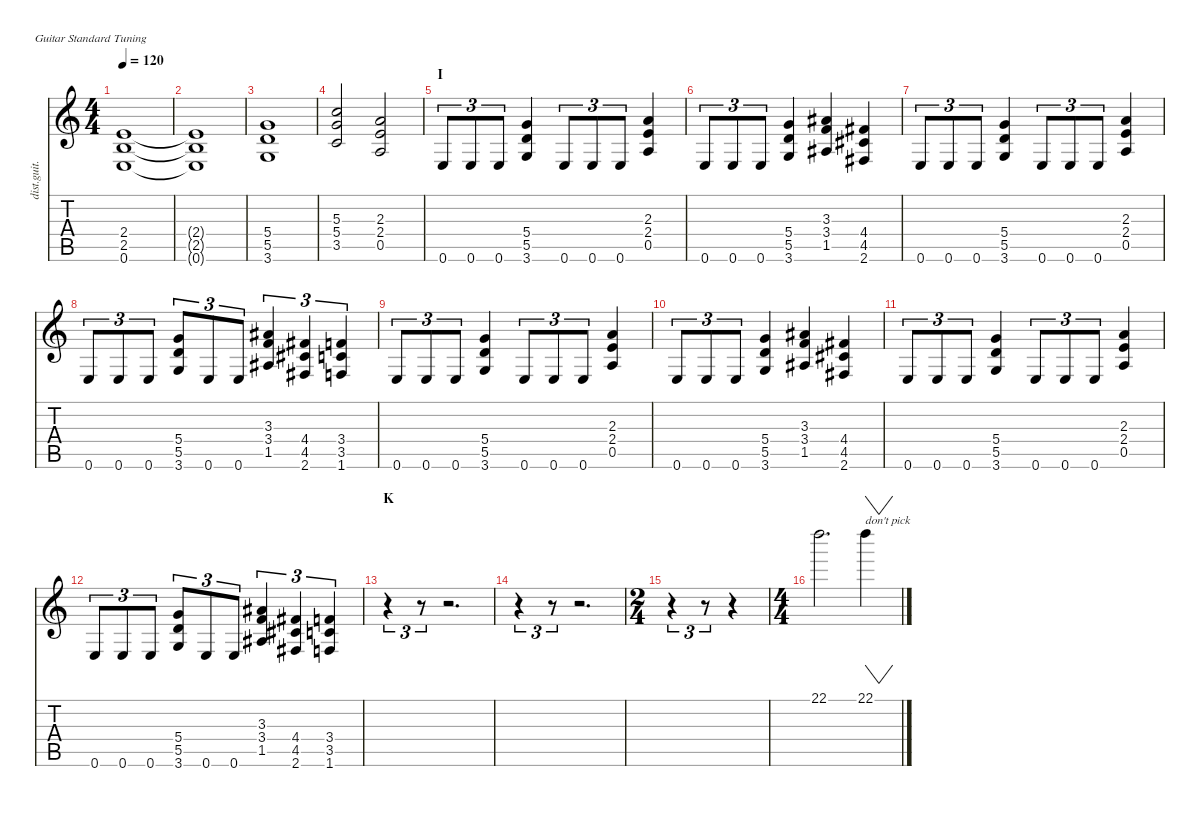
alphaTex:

\defaultSystemsLayout 4
\hideDynamics
\bracketExtendMode nobrackets
\track ("Gtr. I" "dist.guit.") {instrument distortionguitar}
\staff {score tabs}
\tuning (E4 B3 G3 D3 A2 E2)
\ts (4 4)
\tempo 120
\clef g2
\ks c
(2.4 2.5 0.6).1{dy f beam Up} |
(2.4{t} 2.5{t} 0.6{t}).1{beam Up} |
(5.4 5.5 3.6).1{beam Up} |
(5.3 5.4 3.5).2{beam Up} (2.3 2.4 0.5).2{beam Up} |
\section ("" "I")
0.6.8{tu (3 2) beam Up} 0.6.8{tu (3 2) beam Up} 0.6.8{tu (3 2) beam Up} (5.4 5.5 3.6).4{beam Up} 0.6.8{tu (3 2) beam Up} 0.6.8{tu (3 2) beam Up} 0.6.8{tu (3 2) beam Up} (2.3 2.4 0.5).4{beam Up} |
0.6.8{tu (3 2) beam Up} 0.6.8{tu (3 2) beam Up} 0.6.8{tu (3 2) beam Up} (5.4 5.5 3.6).4{beam Up} (3.3{acc #} 3.4 1.5{acc #}).4{beam Up} (4.4{acc #} 4.5{acc #} 2.6{acc #}).4{beam Up} |
0.6.8{tu (3 2) beam Up} 0.6.8{tu (3 2) beam Up} 0.6.8{tu (3 2) beam Up} (5.4 5.5 3.6).4{beam Up} 0.6.8{tu (3 2) beam Up} 0.6.8{tu (3 2) beam Up} 0.6.8{tu (3 2) beam Up} (2.3 2.4 0.5).4{beam Up} |
0.6.8{tu (3 2) beam Up} 0.6.8{tu (3 2) beam Up} 0.6.8{tu (3 2) beam Up} (5.4 5.5 3.6).8{tu (3 2) beam Up} 0.6.8{tu (3 2) beam Up} 0.6.8{tu (3 2) beam Up} (3.3{acc #} 3.4 1.5{acc #}).4{tu (3 2) beam Up} (4.4{acc #} 4.5{acc #} 2.6{acc #}).4{tu (3 2) beam Up} (3.4 3.5 1.6).4{tu (3 2) beam Up} |
0.6.8{tu (3 2) beam Up} 0.6.8{tu (3 2) beam Up} 0.6.8{tu (3 2) beam Up} (5.4 5.5 3.6).4{beam Up} 0.6.8{tu (3 2) beam Up} 0.6.8{tu (3 2) beam Up} 0.6.8{tu (3 2) beam Up} (2.3 2.4 0.5).4{beam Up} |
0.6.8{tu (3 2) beam Up} 0.6.8{tu (3 2) beam Up} 0.6.8{tu (3 2) beam Up} (5.4 5.5 3.6).4{beam Up} (3.3{acc #} 3.4 1.5{acc #}).4{beam Up} (4.4{acc #} 4.5{acc #} 2.6{acc #}).4{beam Up} |
0.6.8{tu (3 2) beam Up} 0.6.8{tu (3 2) beam Up} 0.6.8{tu (3 2) beam Up} (5.4 5.5 3.6).4{beam Up} 0.6.8{tu (3 2) beam Up} 0.6.8{tu (3 2) beam Up} 0.6.8{tu (3 2) beam Up} (2.3 2.4 0.5).4{beam Up} |
0.6.8{tu (3 2) beam Up} 0.6.8{tu (3 2) beam Up} 0.6.8{tu (3 2) beam Up} (5.4 5.5 3.6).8{tu (3 2) beam Up} 0.6.8{tu (3 2) beam Up} 0.6.8{tu (3 2) beam Up} (3.3{acc #} 3.4 1.5{acc #}).4{tu (3 2) beam Up} (4.4{acc #} 4.5{acc #} 2.6{acc #}).4{tu (3 2) beam Up} (3.4 3.5 1.6).4{tu (3 2) beam Up} |
\section ("" "K")
r.4{tu (3 2) beam Down} r.8{tu (3 2) beam Down} r.2{d beam Down} |
r.4{tu (3 2) beam Down} r.8{tu (3 2) beam Down} r.2{d beam Down} |
\ts (2 4)
r.4{tu (3 2) beam Down} r.8{tu (3 2) beam Down} r.4{beam Down} |
\ts (4 4)
22.1.2{d beam Down} 22.1.4{vw txt "don't pick" beam Down}
